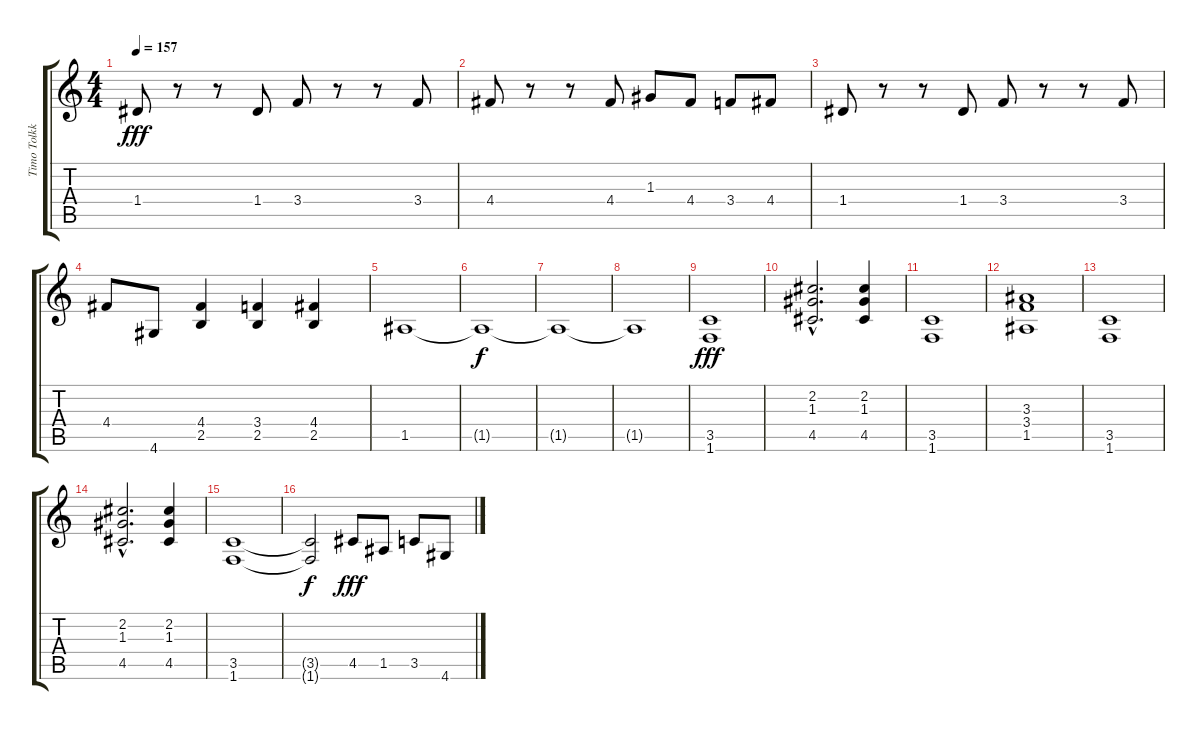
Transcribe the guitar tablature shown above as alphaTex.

\track ("Timo Tolkki" "Timo Tolkk") {instrument distortionguitar}
\staff {score tabs}
\tuning (E4 B3 G3 D3 A2 E2) {hide}
\ts (4 4)
\tempo 157
\clef g2
\ks c
1.4.8{dy fff} r.8 r.8 1.4.8 3.4.8 r.8 r.8 3.4.8 |
4.4.8 r.8 r.8 4.4.8 1.3.8 4.4.8 3.4.8 4.4.8 |
1.4.8 r.8 r.8 1.4.8 3.4.8 r.8 r.8 3.4.8 |
4.4.8 4.6.8 (4.4 2.5).4 (3.4 2.5).4 (4.4 2.5).4 |
1.5.1 |
1.5{t}.1{dy f} |
1.5{t}.1 |
1.5{t}.1 |
(3.5 1.6).1{dy fff} |
(2.2{hac} 1.3{hac} 4.5{hac}).2{d} (2.2 1.3 4.5).4 |
(3.5 1.6).1 |
(3.3 3.4 1.5).1 |
(3.5 1.6).1 |
(2.2{hac} 1.3{hac} 4.5{hac}).2{d} (2.2 1.3 4.5).4 |
(3.5 1.6).1 |
(3.5{t} 1.6{t}).2{dy f} 4.5.8{dy fff} 1.5.8 3.5.8 4.6.8
